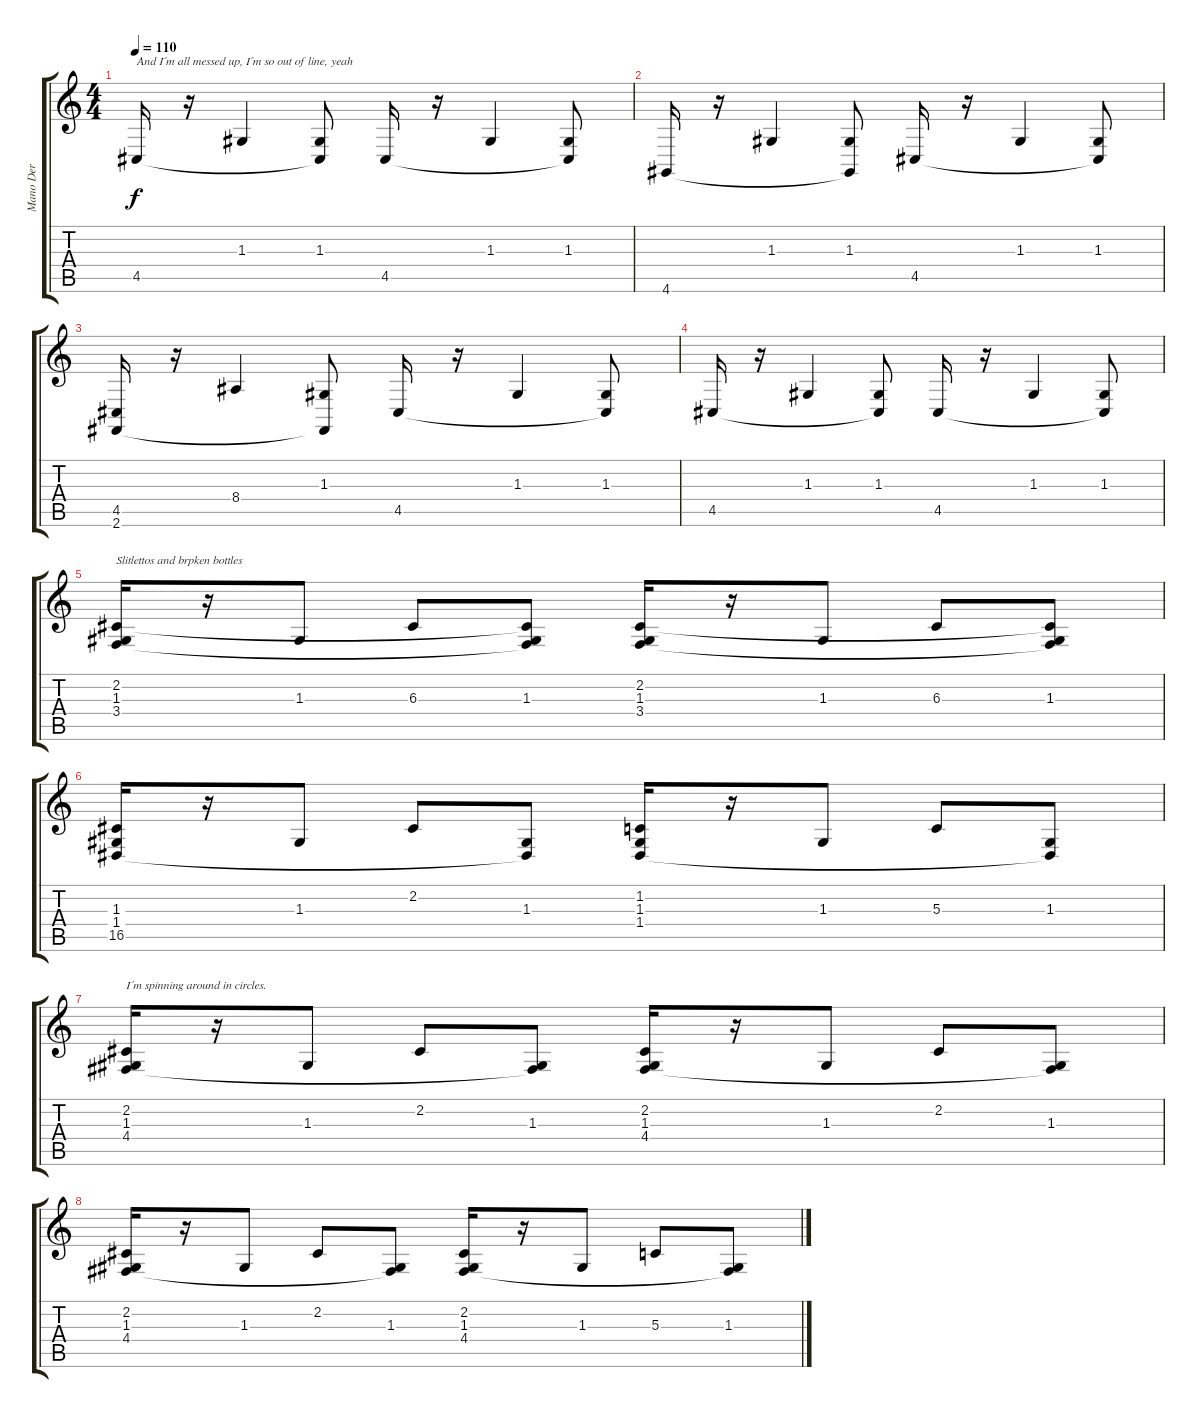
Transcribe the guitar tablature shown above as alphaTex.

\track ("Mano Der" "Mano Der") {instrument acousticgrandpiano}
\staff {score tabs}
\tuning (E4 B3 G3 D3 A2 E2) {hide}
\ts (4 4)
\tempo 110
\clef g2
\ks c
4.5.16{txt "And I´m all messed up, I´m so out of line, yeah" dy f} r.16 1.3.4 (1.3 4.5{t}).8 4.5.16 r.16 1.3.4 (1.3 4.5{t}).8 |
4.6.16 r.16 1.3.4 (1.3 4.6{t}).8 4.5.16 r.16 1.3.4 (1.3 4.5{t}).8 |
(4.5 2.6).16 r.16 8.4.4 (1.3 2.6{t}).8 4.5.16 r.16 1.3.4 (1.3 4.5{t}).8 |
4.5.16 r.16 1.3.4 (1.3 4.5{t}).8 4.5.16 r.16 1.3.4 (1.3 4.5{t}).8 |
(2.2 1.3 3.4).16{txt "Slitlettos and brpken bottles"} r.16 1.3.8 6.3.8 (2.2{t} 1.3 3.4{t}).8 (2.2 1.3 3.4).16 r.16 1.3.8 6.3.8 (2.2{t} 1.3 3.4{t}).8 |
(1.3 1.4 16.5).16 r.16 1.3.8 2.2.8 (1.3 1.4{t}).8 (1.2 1.3 1.4).16 r.16 1.3.8 5.3.8 (1.3 1.4{t}).8 |
(2.2 1.3 4.4).16{txt "I´m spinning around in circles."} r.16 1.3.8 2.2.8 (1.3 4.4{t}).8 (2.2 1.3 4.4).16 r.16 1.3.8 2.2.8 (1.3 4.4{t}).8 |
(2.2 1.3 4.4).16 r.16 1.3.8 2.2.8 (1.3 4.4{t}).8 (2.2 1.3 4.4).16 r.16 1.3.8 5.3.8 (1.3 4.4{t}).8
